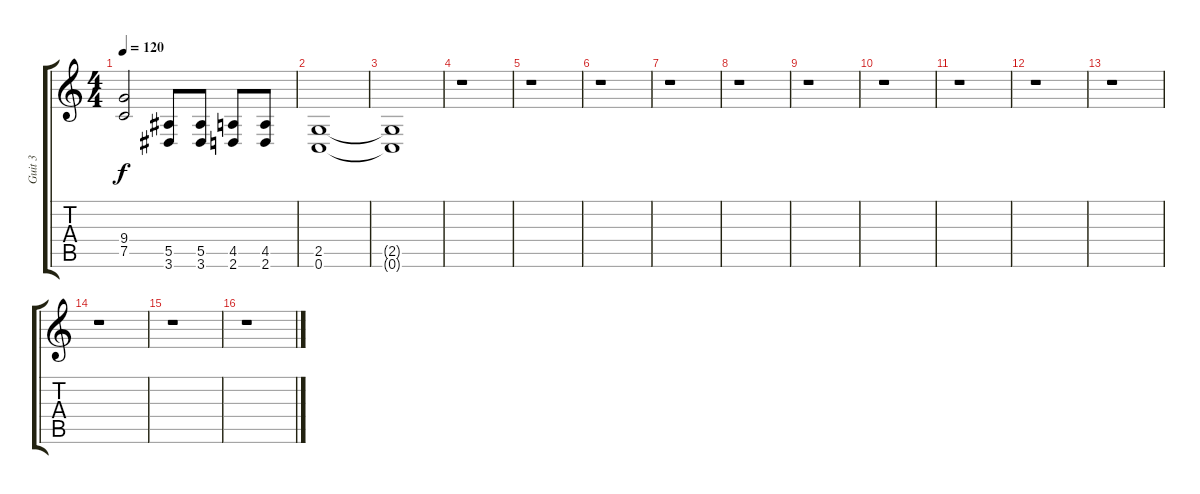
\track ("Guit 3" "Guit 3") {instrument distortionguitar}
\staff {score tabs}
\tuning (C4 G3 Eb3 Bb2 F2 C2) {hide}
\ts (4 4)
\tempo 120
\clef g2
\ks c
(9.4{t} 7.5{t}).2{dy f} (5.5 3.6).8 (5.5 3.6).8 (4.5 2.6).8 (4.5 2.6).8 |
(2.5 0.6).1 |
(2.5{t} 0.6{t}).1 |
r.1 |
r.1 |
r.1 |
r.1 |
r.1 |
r.1 |
r.1 |
r.1 |
r.1 |
r.1 |
r.1 |
r.1 |
r.1
